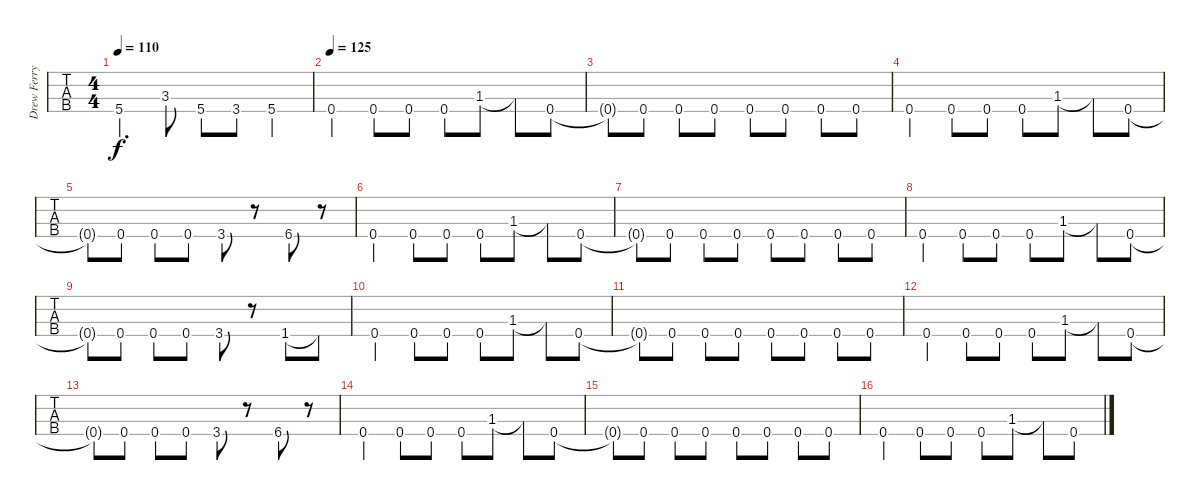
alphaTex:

\track ("Drew Ferry" "Drew Ferry") {instrument electricbasspick}
\staff {tabs}
\tuning (G2 D2 A1 E1) {hide}
\ts (4 4)
\tempo 110
\clef f4
\ks c
5.4.4{d dy f} 3.3.8 5.4.8 3.4.8 5.4.4 |
\tempo 125
0.4.4 0.4.8 0.4.8 0.4.8 1.3.8 1.3{t}.8 0.4.8 |
0.4{t}.8 0.4.8 0.4.8 0.4.8 0.4.8 0.4.8 0.4.8 0.4.8 |
0.4.4 0.4.8 0.4.8 0.4.8 1.3.8 1.3{t}.8 0.4.8 |
0.4{t}.8 0.4.8 0.4.8 0.4.8 3.4.8 r.8 6.4.8 r.8 |
0.4.4 0.4.8 0.4.8 0.4.8 1.3.8 1.3{t}.8 0.4.8 |
0.4{t}.8 0.4.8 0.4.8 0.4.8 0.4.8 0.4.8 0.4.8 0.4.8 |
0.4.4 0.4.8 0.4.8 0.4.8 1.3.8 1.3{t}.8 0.4.8 |
0.4{t}.8 0.4.8 0.4.8 0.4.8 3.4.8 r.8 1.4.8 1.4{t}.8 |
0.4.4 0.4.8 0.4.8 0.4.8 1.3.8 1.3{t}.8 0.4.8 |
0.4{t}.8 0.4.8 0.4.8 0.4.8 0.4.8 0.4.8 0.4.8 0.4.8 |
0.4.4 0.4.8 0.4.8 0.4.8 1.3.8 1.3{t}.8 0.4.8 |
0.4{t}.8 0.4.8 0.4.8 0.4.8 3.4.8 r.8 6.4.8 r.8 |
0.4.4 0.4.8 0.4.8 0.4.8 1.3.8 1.3{t}.8 0.4.8 |
0.4{t}.8 0.4.8 0.4.8 0.4.8 0.4.8 0.4.8 0.4.8 0.4.8 |
0.4.4 0.4.8 0.4.8 0.4.8 1.3.8 1.3{t}.8 0.4.8
